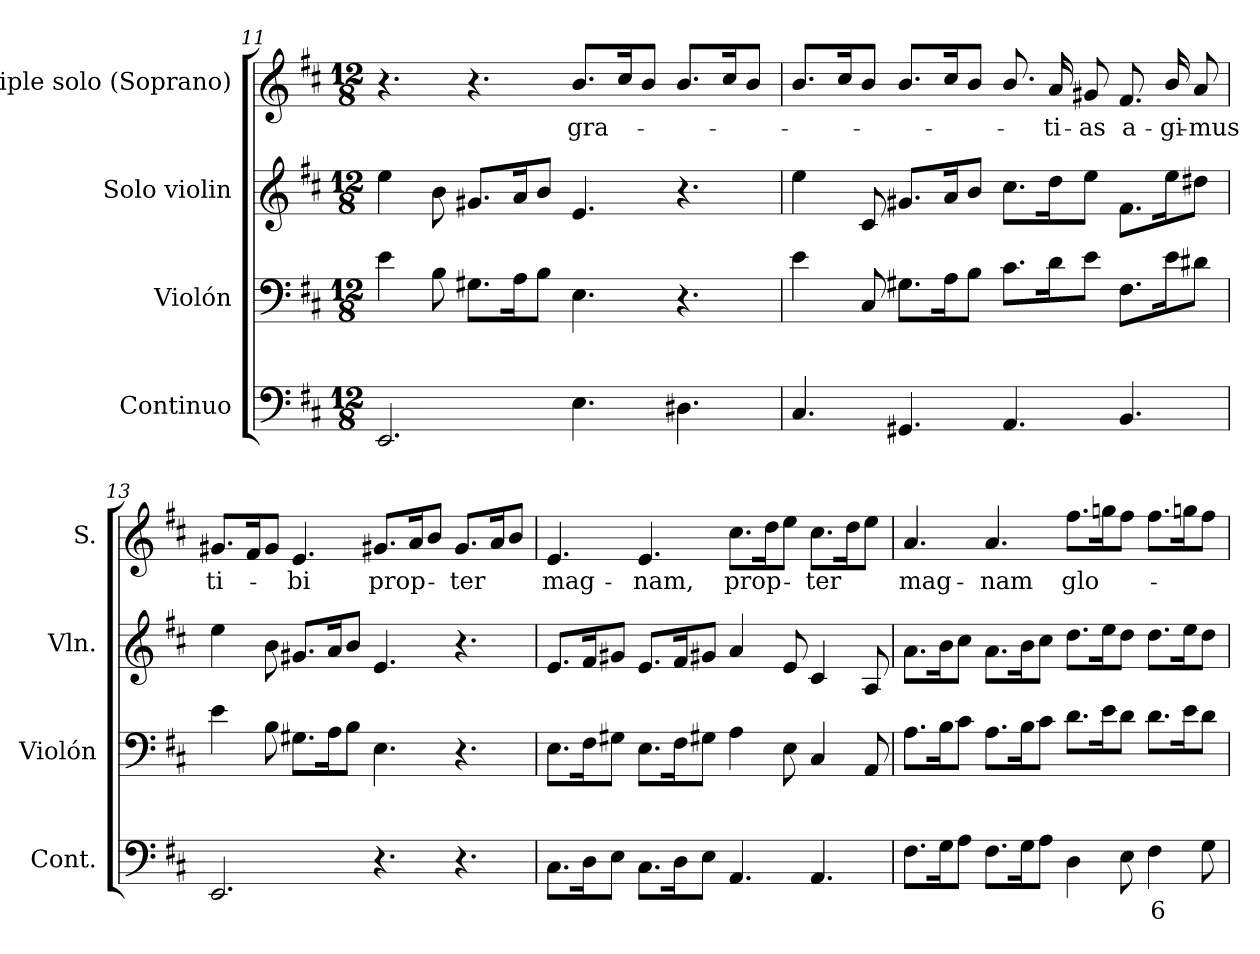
**kern	**text	**kern	**kern	**kern	**text
*part4	*part4	*part3	*part2	*part1	*part1
*staff4	*staff4	*staff3	*staff2	*staff1	*staff1
*I"Continuo	*	*I"Violón	*I"Solo violin	*I"Tiple solo (Soprano)	*
*I'Cont.	*	*I'Violón	*I'Vln.	*I'S.	*
!!LO:LB:g=z
*clefF4	*	*clefF4	*clefG2	*clefG2	*
*k[f#c#]	*	*k[f#c#]	*k[f#c#]	*k[f#c#]	*
*D:	*	*D:	*D:	*D:	*
*M12/8	*	*M12/8	*M12/8	*M12/8	*
=11	=11	=11	=11	=11	=11
2.EEi/	.	4ei\	4eei\	4.r	.
.	.	8Bi\	8bi\	.	.
.	.	8.G#Xi\L	8.g#Xi/L	4.r	.
.	.	16Ai\k	16ai/k	.	.
.	.	8Bi\J	8bi/J	.	.
!	!	!	!	!	!LO:LY:b:color=#000000
4.Ei\	.	4.Ei\	4.ei/	8.bi/L	gra-
.	.	.	.	16cc#i/k	.
.	.	.	.	8bi/J	.
4.D#Xi\	.	4.r	4.r	8.bi/L	.
.	.	.	.	16cc#i/k	.
.	.	.	.	8bi/J	.
=12	=12	=12	=12	=12	=12
4.C#i/	.	4ei\	4eei\	8.bi/L	.
.	.	.	.	16cc#i/k	.
.	.	8C#i/	8c#i/	8bi/J	.
4.GG#Xi/	.	8.G#Xi\L	8.g#Xi/L	8.bi/L	.
.	.	16Ai\k	16ai/k	16cc#i/k	.
.	.	8Bi\J	8bi/J	8bi/J	.
4.AAi/	.	8.c#i\L	8.cc#i\L	8.bi/	.
!	!	!	!	!	!LO:LY:b:color=#000000
.	.	16di\k	16ddi\k	16ai/	-ti-
!	!	!	!	!	!LO:LY:b:color=#000000
.	.	8ei\J	8eei\J	8g#Xi/	-as
!	!	!	!	!	!LO:LY:b:color=#000000
4.BBi/	.	8.F#i\L	8.f#i\L	8.f#i/	a-
!	!	!	!	!	!LO:LY:b:color=#000000
.	.	16ei\k	16eei\k	16bi/	-gi-
!	!	!	!	!	!LO:LY:b:color=#000000
.	.	8d#Xi\J	8dd#Xi\J	8ai/	-mus
=13	=13	=13	=13	=13	=13
!	!	!	!	!	!LO:LY:b:color=#000000
2.EEi/	.	4ei\	4eei\	8.g#Xi/L	ti-
.	.	.	.	16f#i/k	.
.	.	8Bi\	8bi\	8g#i/J	.
!	!	!	!	!	!LO:LY:b:color=#000000
.	.	8.G#Xi\L	8.g#Xi/L	4.ei/	-bi
.	.	16Ai\k	16ai/k	.	.
.	.	8Bi\J	8bi/J	.	.
!	!	!	!	!	!LO:LY:b:color=#000000
4.r	.	4.Ei\	4.ei/	8.g#Xi/L	prop-
.	.	.	.	16ai/k	.
.	.	.	.	8bi/J	.
!	!	!	!	!	!LO:LY:b:color=#000000
4.r	.	4.r	4.r	8.g#i/L	-ter
.	.	.	.	16ai/k	.
.	.	.	.	8bi/J	.
!!LO:PB:g=z
=14	=14	=14	=14	=14	=14
!	!	!	!	!	!LO:LY:b:color=#000000
8.C#i\L	.	8.Ei\L	8.ei/L	4.ei/	mag-
16Di\k	.	16F#i\k	16f#i/k	.	.
8Ei\J	.	8G#Xi\J	8g#Xi/J	.	.
!	!	!	!	!	!LO:LY:b:color=#000000
8.C#i\L	.	8.Ei\L	8.ei/L	4.ei/	-nam,
16Di\k	.	16F#i\k	16f#i/k	.	.
8Ei\J	.	8G#Xi\J	8g#Xi/J	.	.
!	!	!	!	!	!LO:LY:b:color=#000000
4.AAi/	.	4Ai\	4ai/	8.cc#i\L	prop-
.	.	.	.	16ddi\k	.
.	.	8Ei\	8ei/	8eei\J	.
!	!	!	!	!	!LO:LY:b:color=#000000
4.AAi/	.	4C#i/	4c#i/	8.cc#i\L	-ter
.	.	.	.	16ddi\k	.
.	.	8AAi/	8Ai/	8eei\J	.
=15	=15	=15	=15	=15	=15
!	!	!	!	!	!LO:LY:b:color=#000000
8.F#i\L	.	8.Ai\L	8.ai\L	4.ai/	mag-
16Gi\k	.	16Bi\k	16bi\k	.	.
8Ai\J	.	8c#i\J	8cc#i\J	.	.
!	!	!	!	!	!LO:LY:b:color=#000000
8.F#i\L	.	8.Ai\L	8.ai\L	4.ai/	-nam
16Gi\k	.	16Bi\k	16bi\k	.	.
8Ai\J	.	8c#i\J	8cc#i\J	.	.
!	!	!	!	!	!LO:LY:b:color=#000000
4Di\	.	8.di\L	8.ddi\L	8.ff#i\L	glo-
.	.	16ei\k	16eei\k	16ggni\k	.
8Ei\	.	8di\J	8ddi\J	8ff#i\J	.
!	!LO:LY:b:color=#000000	!	!	!	!
4F#i\	6	8.di\L	8.ddi\L	8.ff#i\L	.
.	.	16ei\k	16eei\k	16ggni\k	.
8Gi\	.	8di\J	8ddi\J	8ff#i\J	.
=	=	=	=	=	=
*-	*-	*-	*-	*-	*-
